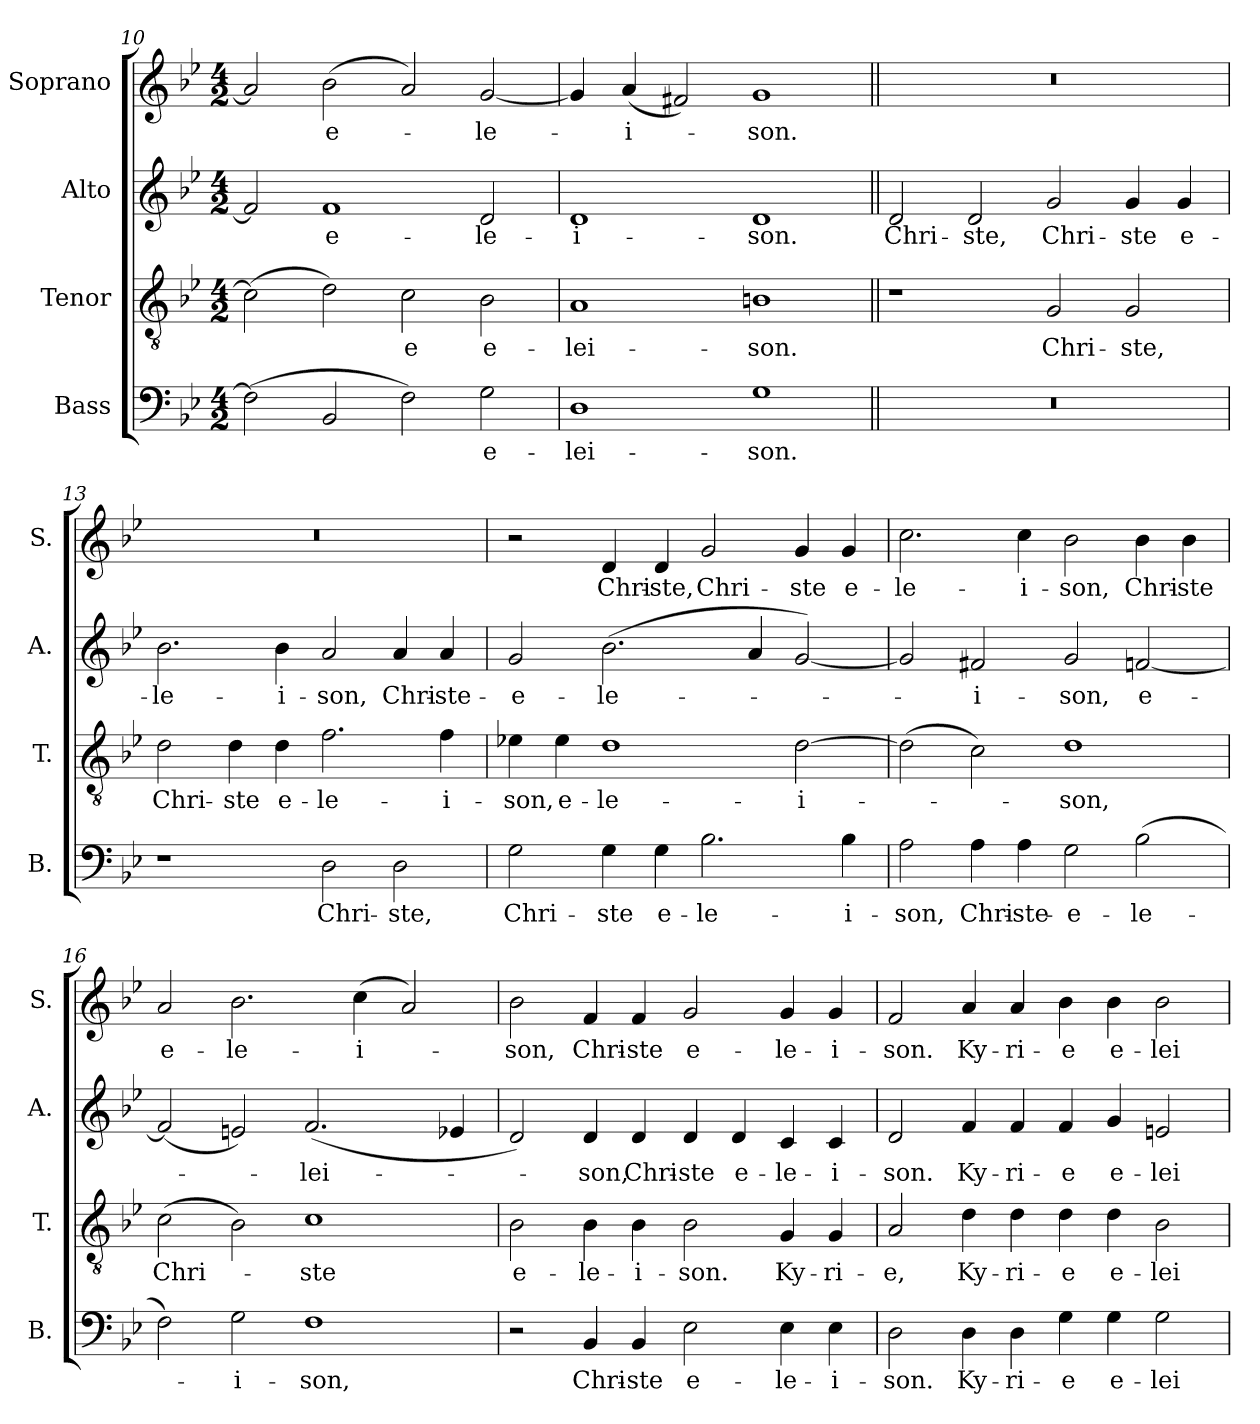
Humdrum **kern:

**kern	**text	**kern	**text	**kern	**text	**kern	**text
*part4	*part4	*part3	*part3	*part2	*part2	*part1	*part1
*staff4	*staff4	*staff3	*staff3	*staff2	*staff2	*staff1	*staff1
*I"Bass	*	*I"Tenor	*	*I"Alto	*	*I"Soprano	*
*I'B.	*	*I'T.	*	*I'A.	*	*I'S.	*
*clefF4	*	*clefGv2	*	*clefG2	*	*clefG2	*
*	*	*ITrd7c12	*	*	*	*	*
*k[b-e-]	*	*k[b-e-]	*	*k[b-e-]	*	*k[b-e-]	*
*B-:	*	*B-:	*	*B-:	*	*B-:	*
*M4/2	*	*M4/2	*	*M4/2	*	*M4/2	*
=10	=10	=10	=10	=10	=10	=10	=10
(>2F\]	.	(>2C\]	.	2f/]	.	2a/]	.
!	!	!	!	!	!LO:LY:b	!	!LO:LY:b
2BB-/	.	2D\)	.	1f	e-	(>2b-\	e-
!	!	!	!LO:LY:b	!	!	!	!
2F\)	.	2C\	-e	.	.	2a/)	.
!	!LO:LY:b	!	!LO:LY:b	!	!LO:LY:b	!	!LO:LY:b
2G\	e-	2BB-\	e-	2d/	-le-	[2g/	-le-
=11	=11	=11	=11	=11	=11	=11	=11
!	!LO:LY:b	!	!LO:LY:b	!	!LO:LY:b	!	!
1D	-lei-	1AA	-lei-	1d	-i-	4g/]	.
!	!	!	!	!	!	!	!LO:LY:b
.	.	.	.	.	.	(<4a/	-i-
.	.	.	.	.	.	2f#X/)	.
!	!LO:LY:b	!	!LO:LY:b	!	!LO:LY:b	!	!LO:LY:b
1G	-son.	1BBn	-son.	1d	-son.	1g	-son.
!!LO:LB:g=z
=12||	=12||	=12||	=12||	=12||	=12||	=12||	=12||
!	!	!	!	!	!LO:LY:b	!	!
0r	.	1r	.	2d/	Chri-	0r	.
!	!	!	!	!	!LO:LY:b	!	!
.	.	.	.	2d/	-ste,	.	.
!	!	!	!LO:LY:b	!	!LO:LY:b	!	!
.	.	2GG/	Chri-	2g/	Chri-	.	.
!	!	!	!LO:LY:b	!	!LO:LY:b	!	!
.	.	2GG/	-ste,	4g/	-ste	.	.
!	!	!	!	!	!LO:LY:b	!	!
.	.	.	.	4g/	e-	.	.
=13	=13	=13	=13	=13	=13	=13	=13
!	!	!	!LO:LY:b	!	!LO:LY:b	!	!
1r	.	2D\	Chri-	2.b-\	-le-	0r	.
!	!	!	!LO:LY:b	!	!	!	!
.	.	4D\	-ste	.	.	.	.
!	!	!	!LO:LY:b	!	!LO:LY:b	!	!
.	.	4D\	e-	4b-\	-i-	.	.
!	!LO:LY:b	!	!LO:LY:b	!	!LO:LY:b	!	!
2D\	Chri-	2.F\	-le-	2a/	-son,	.	.
!	!LO:LY:b	!	!	!	!LO:LY:b	!	!
2D\	-ste,	.	.	4a/	Chri-	.	.
!	!	!	!LO:LY:b	!	!LO:LY:b	!	!
.	.	4F\	-i-	4a/	-ste-	.	.
=14	=14	=14	=14	=14	=14	=14	=14
!	!LO:LY:b	!	!LO:LY:b	!	!LO:LY:b	!	!
2G\	Chri-	4E-X\	-son,	2g/	-e-	2r	.
!	!	!	!LO:LY:b	!	!	!	!
.	.	4E-\	e-	.	.	.	.
!	!LO:LY:b	!	!LO:LY:b	!	!LO:LY:b	!	!LO:LY:b
4G\	-ste	1D	-le-	(>2.b-\	-le-	4d/	Chri-
!	!LO:LY:b	!	!	!	!	!	!LO:LY:b
4G\	e-	.	.	.	.	4d/	-ste,
!	!LO:LY:b	!	!	!	!	!	!LO:LY:b
2.B-\	-le-	.	.	.	.	2g/	Chri-
.	.	.	.	4a/	.	.	.
!	!	!	!LO:LY:b	!	!	!	!LO:LY:b
.	.	[2D\	-i-	[2g/)	.	4g/	-ste
!	!LO:LY:b	!	!	!	!	!	!LO:LY:b
4B-\	-i-	.	.	.	.	4g/	e-
!!LO:PB:g=z
=15	=15	=15	=15	=15	=15	=15	=15
!	!LO:LY:b	!	!	!	!	!	!LO:LY:b
2A\	-son,	(>2D\]	.	2g/]	.	2.cc\	-le-
!	!LO:LY:b	!	!	!	!LO:LY:b	!	!
4A\	Chri-	2C\)	.	2f#X/	-i-	.	.
!	!LO:LY:b	!	!	!	!	!	!LO:LY:b
4A\	-ste-	.	.	.	.	4cc\	-i-
!	!LO:LY:b	!	!LO:LY:b	!	!LO:LY:b	!	!LO:LY:b
2G\	-e-	1D	-son,	2g/	-son,	2b-\	-son,
!	!LO:LY:b	!	!	!	!LO:LY:b	!	!LO:LY:b
(>2B-\	-le-	.	.	[2fn/	e-	4b-\	Chri-
!	!	!	!	!	!	!	!LO:LY:b
.	.	.	.	.	.	4b-\	-ste
=16	=16	=16	=16	=16	=16	=16	=16
!	!	!	!LO:LY:b	!	!	!	!LO:LY:b
2F\)	.	(>2C\	Chri-	(<2f/]	.	2a/	e-
!	!LO:LY:b	!	!	!	!	!	!LO:LY:b
2G\	-i-	2BB-\)	.	2en/)	.	2.b-\	-le-
!	!LO:LY:b	!	!LO:LY:b	!	!LO:LY:b	!	!
1F	-son,	1C	-ste	(<2.f/	-lei-	.	.
!	!	!	!	!	!	!	!LO:LY:b
.	.	.	.	.	.	(>4cc\	-i-
.	.	.	.	.	.	2a/)	.
.	.	.	.	4e-X/	.	.	.
!!LO:PB:g=z
=17	=17	=17	=17	=17	=17	=17	=17
!	!	!	!LO:LY:b	!	!	!	!LO:LY:b
2r	.	2BB-\	e-	2d/)	.	2b-\	-son,
!	!LO:LY:b	!	!LO:LY:b	!	!LO:LY:b	!	!LO:LY:b
4BB-/	Chri-	4BB-\	-le-	4d/	-son,	4f/	Chri-
!	!LO:LY:b	!	!LO:LY:b	!	!LO:LY:b	!	!LO:LY:b
4BB-/	-ste	4BB-\	-i-	4d/	Chri-	4f/	-ste
!	!LO:LY:b	!	!LO:LY:b	!	!LO:LY:b	!	!LO:LY:b
2E-\	e-	2BB-\	-son.	4d/	-ste	2g/	e-
!	!	!	!	!	!LO:LY:b	!	!
.	.	.	.	4d/	e-	.	.
!	!LO:LY:b	!	!LO:LY:b	!	!LO:LY:b	!	!LO:LY:b
4E-\	-le-	4GG/	Ky-	4c/	-le-	4g/	-le-
!	!LO:LY:b	!	!LO:LY:b	!	!LO:LY:b	!	!LO:LY:b
4E-\	-i-	4GG/	-ri-	4c/	-i-	4g/	-i-
=18	=18	=18	=18	=18	=18	=18	=18
!	!LO:LY:b	!	!LO:LY:b	!	!LO:LY:b	!	!LO:LY:b
2D\	-son.	2AA/	-e,	2d/	-son.	2f/	-son.
!	!LO:LY:b	!	!LO:LY:b	!	!LO:LY:b	!	!LO:LY:b
4D\	Ky-	4D\	Ky-	4f/	Ky-	4a/	Ky-
!	!LO:LY:b	!	!LO:LY:b	!	!LO:LY:b	!	!LO:LY:b
4D\	-ri-	4D\	-ri-	4f/	-ri-	4a/	-ri-
!	!LO:LY:b	!	!LO:LY:b	!	!LO:LY:b	!	!LO:LY:b
4G\	-e	4D\	-e	4f/	-e	4b-\	-e
!	!LO:LY:b	!	!LO:LY:b	!	!LO:LY:b	!	!LO:LY:b
4G\	e-	4D\	e-	4g/	e-	4b-\	e-
!	!LO:LY:b	!	!LO:LY:b	!	!LO:LY:b	!	!LO:LY:b
2G\	-lei-	2BB-\	-lei-	2en/	-lei-	2b-\	-lei-
=	=	=	=	=	=	=	=
*-	*-	*-	*-	*-	*-	*-	*-
